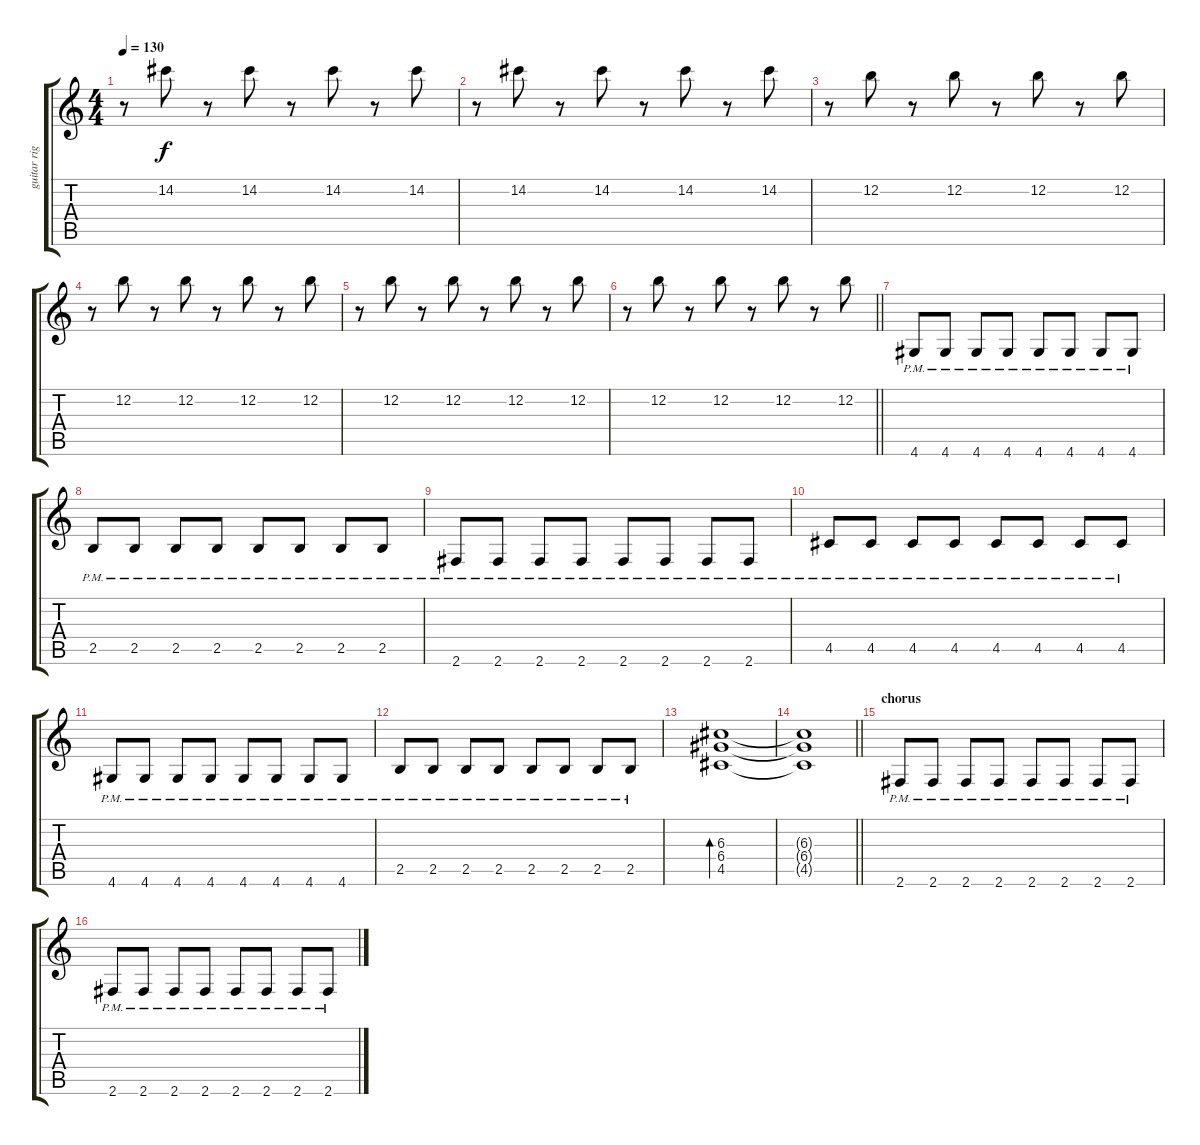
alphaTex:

\track ("guitar right" "guitar rig") {instrument guitarharmonics}
\staff {score tabs}
\tuning (E4 B3 G3 D3 A2 E2) {hide}
\ts (4 4)
\tempo 130
\clef g2
\ks c
r.8{dy f} 14.2.8 r.8 14.2.8 r.8 14.2.8 r.8 14.2.8 |
r.8 14.2.8 r.8 14.2.8 r.8 14.2.8 r.8 14.2.8 |
r.8 12.2.8 r.8 12.2.8 r.8 12.2.8 r.8 12.2.8 |
r.8 12.2.8 r.8 12.2.8 r.8 12.2.8 r.8 12.2.8{txt ""} |
r.8 12.2.8 r.8 12.2.8 r.8 12.2.8 r.8 12.2.8 |
\barLineRight lightlight
r.8 12.2.8 r.8 12.2.8 r.8 12.2.8 r.8 12.2.8 |
4.6{pm}.8{volume 9 instrument guitarharmonics} 4.6{pm}.8 4.6{pm}.8 4.6{pm}.8 4.6{pm}.8 4.6{pm}.8 4.6{pm}.8 4.6{pm}.8 |
2.5{pm}.8 2.5{pm}.8 2.5{pm}.8 2.5{pm}.8 2.5{pm}.8 2.5{pm}.8 2.5{pm}.8 2.5{pm}.8 |
2.6{pm}.8 2.6{pm}.8 2.6{pm}.8 2.6{pm}.8 2.6{pm}.8 2.6{pm}.8 2.6{pm}.8 2.6{pm}.8 |
4.5{pm}.8 4.5{pm}.8 4.5{pm}.8 4.5{pm}.8 4.5{pm}.8 4.5{pm}.8 4.5{pm}.8 4.5{pm}.8 |
4.6{pm}.8 4.6{pm}.8 4.6{pm}.8 4.6{pm}.8 4.6{pm}.8 4.6{pm}.8 4.6{pm}.8 4.6{pm}.8 |
2.5{pm}.8 2.5{pm}.8 2.5{pm}.8 2.5{pm}.8 2.5{pm}.8 2.5{pm}.8 2.5{pm}.8 2.5{pm}.8 |
(6.3 6.4 4.5).1{bd 120 instrument overdrivenguitar} |
\barLineRight lightlight
(6.3{t} 6.4{t} 4.5{t}).1 |
\section ("" "chorus")
2.6{pm}.8{txt "" volume 9 instrument guitarharmonics} 2.6{pm}.8 2.6{pm}.8 2.6{pm}.8 2.6{pm}.8 2.6{pm}.8 2.6{pm}.8 2.6{pm}.8 |
2.6{pm}.8 2.6{pm}.8 2.6{pm}.8 2.6{pm}.8 2.6{pm}.8 2.6{pm}.8 2.6{pm}.8 2.6{pm}.8
